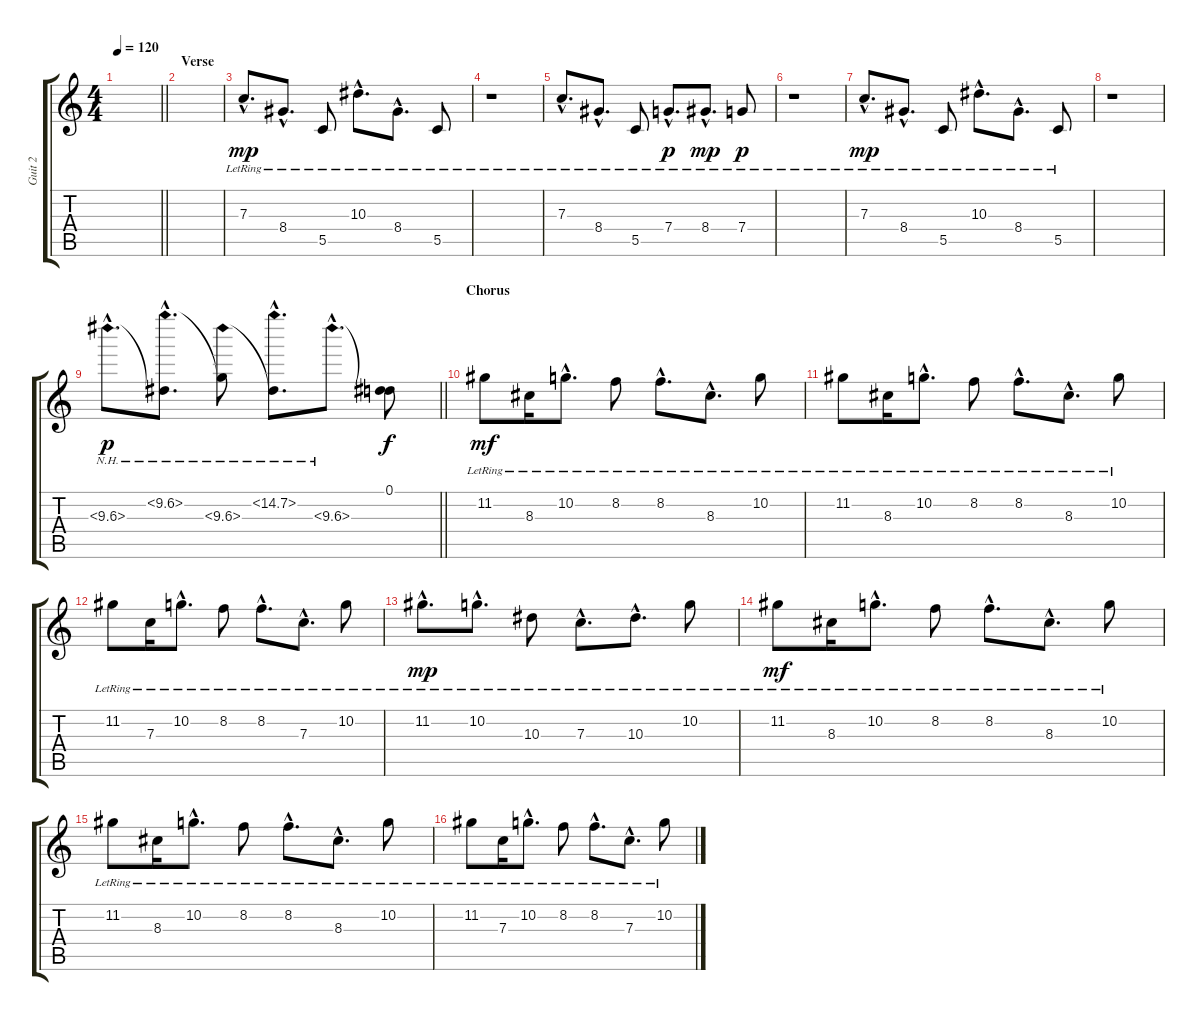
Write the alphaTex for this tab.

\track ("Guit 2" "Guit 2") {instrument acousticguitarsteel}
\staff {score tabs}
\tuning (D4 A3 F3 C3 G2 C2) {hide}
\ts (4 4)
\tempo 120
\clef g2
\barLineRight lightlight
\ks c
|
\section ("" "Verse")
|
7.3{hac lr}.8{d dy mp balance 8 instrument overdrivenguitar} 8.4{hac lr}.8{d} 5.5{lr}.8 10.3{hac lr}.8{d} 8.4{hac lr}.8{d} 5.5{lr}.8 |
r.1 |
7.3{hac lr}.8{d} 8.4{hac lr}.8{d} 5.5{lr}.8 7.4{hac lr}.8{d dy p} 8.4{hac lr}.8{d dy mp} 7.4{lr}.8{dy p} |
r.1 |
7.3{hac lr}.8{d dy mp balance 8 instrument overdrivenguitar} 8.4{hac lr}.8{d} 5.5{lr}.8 10.3{hac lr}.8{d} 8.4{hac lr}.8{d} 5.5{lr}.8 |
r.1 |
\barLineRight lightlight
10.3{nh hac}.8{d dy p} (10.2{nh hac} 10.3{hac t}).8{d} (10.2{t} 10.3{nh}).8 (15.2{nh hac} 10.3{hac t}).8{d} 10.3{nh hac}.8{d} (0.1 10.3{t}).8{dy f} |
\section ("" "Chorus")
11.2{lr}.8{dy mf} 8.3{lr}.16 10.2{hac lr}.8{d} 8.2{lr}.8 8.2{hac lr}.8{d} 8.3{hac lr}.8{d} 10.2{lr}.8 |
11.2{lr}.8 8.3{lr}.16 10.2{hac lr}.8{d} 8.2{lr}.8 8.2{hac lr}.8{d} 8.3{hac lr}.8{d} 10.2{lr}.8 |
11.2{lr}.8 7.3{lr}.16 10.2{hac lr}.8{d} 8.2{lr}.8 8.2{hac lr}.8{d} 7.3{hac lr}.8{d} 10.2{lr}.8 |
11.2{hac lr}.8{d dy mp} 10.2{hac lr}.8{d} 10.3{lr}.8 7.3{hac lr}.8{d} 10.3{hac lr}.8{d} 10.2{lr}.8 |
11.2{lr}.8{dy mf} 8.3{lr}.16 10.2{hac lr}.8{d} 8.2{lr}.8 8.2{hac lr}.8{d} 8.3{hac lr}.8{d} 10.2{lr}.8 |
11.2{lr}.8 8.3{lr}.16 10.2{hac lr}.8{d} 8.2{lr}.8 8.2{hac lr}.8{d} 8.3{hac lr}.8{d} 10.2{lr}.8 |
11.2{lr}.8 7.3{lr}.16 10.2{hac lr}.8{d} 8.2{lr}.8 8.2{hac lr}.8{d} 7.3{hac lr}.8{d} 10.2{lr}.8
